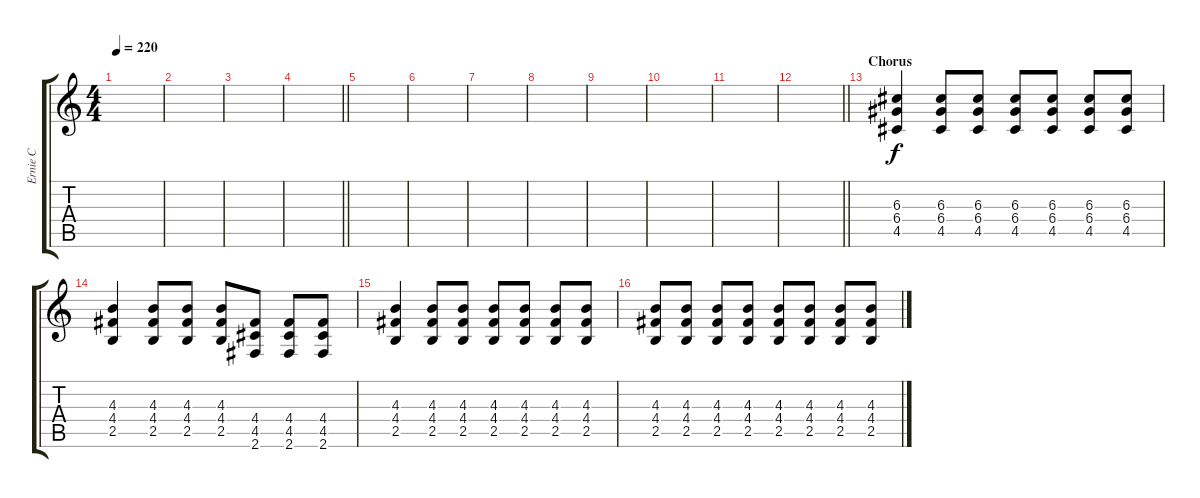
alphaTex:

\track ("Ernie C" "Ernie C") {instrument distortionguitar}
\staff {score tabs}
\tuning (E4 B3 G3 D3 A2 E2) {hide}
\ts (4 4)
\tempo 220
\clef g2
\ks c
|
|
|
\barLineRight lightlight
|
|
|
|
|
|
|
|
\barLineRight lightlight
|
\section ("" "Chorus")
(6.3 6.4 4.5).4 (6.3 6.4 4.5).8 (6.3 6.4 4.5).8 (6.3 6.4 4.5).8 (6.3 6.4 4.5).8 (6.3 6.4 4.5).8 (6.3 6.4 4.5).8 |
(4.3 4.4 2.5).4 (4.3 4.4 2.5).8 (4.3 4.4 2.5).8 (4.3 4.4 2.5).8 (4.4 4.5 2.6).8 (4.4 4.5 2.6).8 (4.4 4.5 2.6).8 |
(4.3 4.4 2.5).4 (4.3 4.4 2.5).8 (4.3 4.4 2.5).8 (4.3 4.4 2.5).8 (4.3 4.4 2.5).8 (4.3 4.4 2.5).8 (4.3 4.4 2.5).8 |
(4.3 4.4 2.5).8 (4.3 4.4 2.5).8 (4.3 4.4 2.5).8 (4.3 4.4 2.5).8 (4.3 4.4 2.5).8 (4.3 4.4 2.5).8 (4.3 4.4 2.5).8 (4.3 4.4 2.5).8
